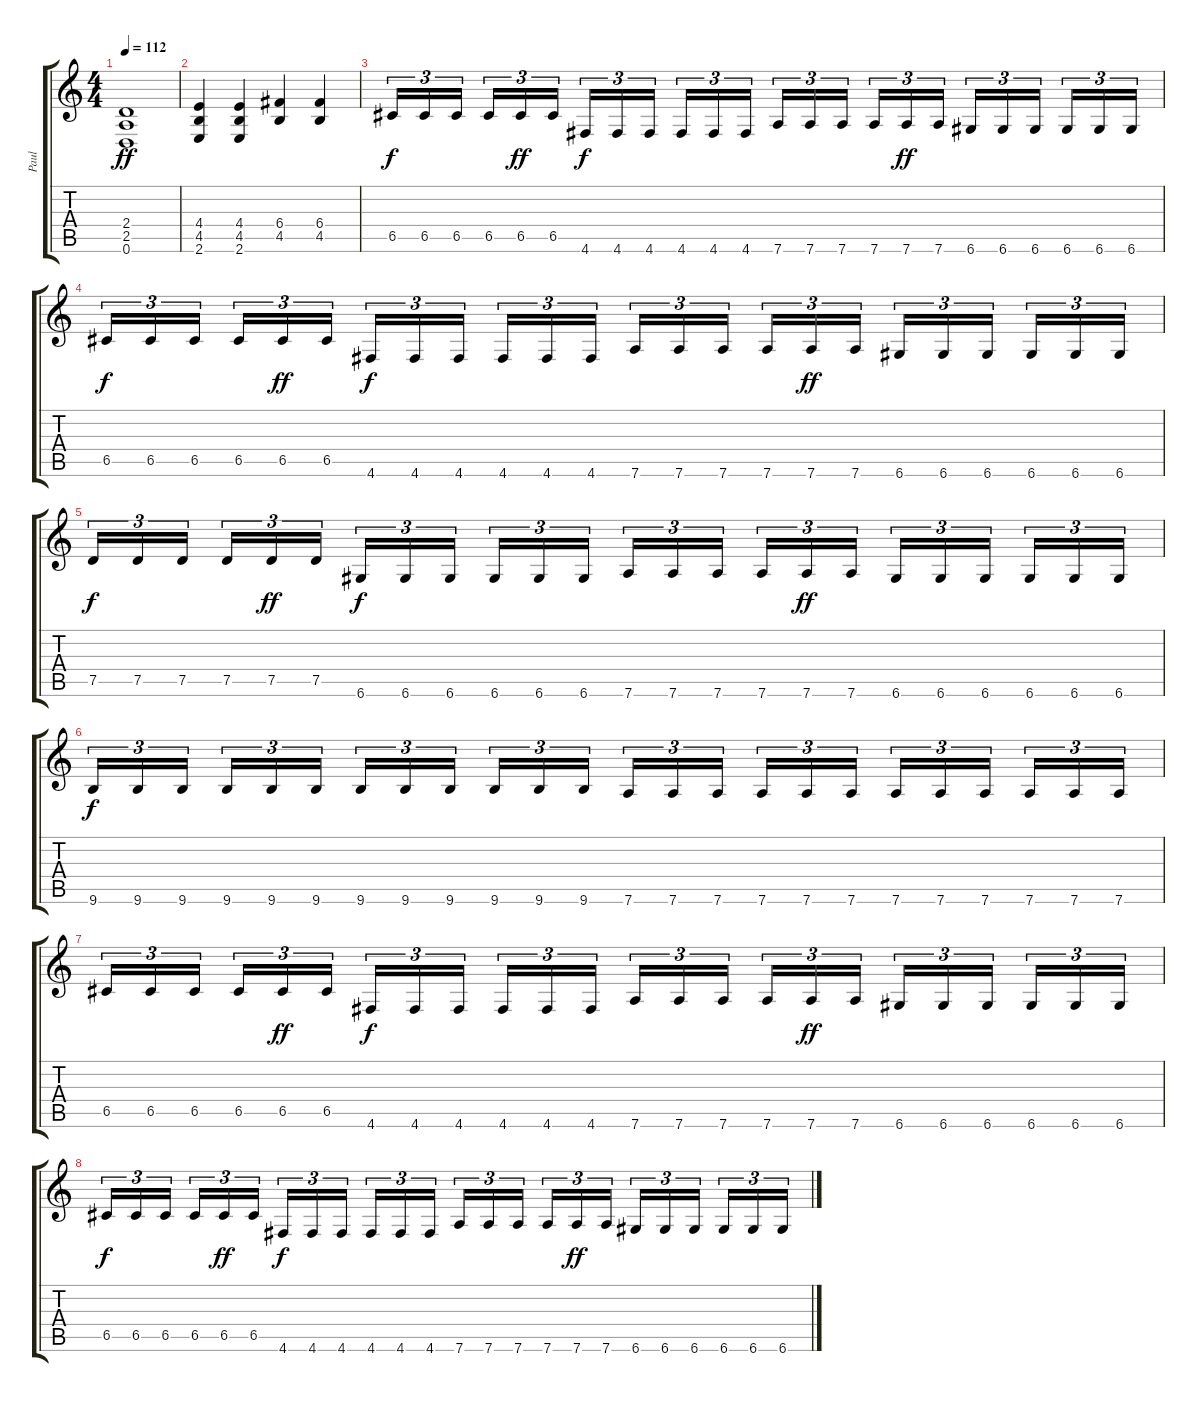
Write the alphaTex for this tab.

\track ("Paul" "Paul") {instrument distortionguitar}
\staff {score tabs}
\tuning (D4 A3 F3 C3 G2 D2) {hide}
\ts (4 4)
\tempo 112
\clef g2
\ks c
(2.4 2.5 0.6).1{dy ff} |
(4.4 4.5 2.6).4 (4.4 4.5 2.6).4 (6.4 4.5).4 (6.4 4.5).4 |
6.5.16{tu (3 2) dy f volume 12} 6.5.16{tu (3 2)} 6.5.16{tu (3 2) beam splitsecondary} 6.5.16{tu (3 2)} 6.5.16{tu (3 2) dy ff} 6.5.16{tu (3 2)} 4.6.16{tu (3 2) dy f} 4.6.16{tu (3 2)} 4.6.16{tu (3 2) beam splitsecondary} 4.6.16{tu (3 2)} 4.6.16{tu (3 2)} 4.6.16{tu (3 2)} 7.6.16{tu (3 2)} 7.6.16{tu (3 2)} 7.6.16{tu (3 2) beam splitsecondary} 7.6.16{tu (3 2)} 7.6.16{tu (3 2) dy ff} 7.6.16{tu (3 2)} 6.6.16{tu (3 2)} 6.6.16{tu (3 2)} 6.6.16{tu (3 2) beam splitsecondary} 6.6.16{tu (3 2)} 6.6.16{tu (3 2)} 6.6.16{tu (3 2)} |
6.5.16{tu (3 2) dy f} 6.5.16{tu (3 2)} 6.5.16{tu (3 2) beam splitsecondary} 6.5.16{tu (3 2)} 6.5.16{tu (3 2) dy ff} 6.5.16{tu (3 2)} 4.6.16{tu (3 2) dy f} 4.6.16{tu (3 2)} 4.6.16{tu (3 2) beam splitsecondary} 4.6.16{tu (3 2)} 4.6.16{tu (3 2)} 4.6.16{tu (3 2)} 7.6.16{tu (3 2)} 7.6.16{tu (3 2)} 7.6.16{tu (3 2) beam splitsecondary} 7.6.16{tu (3 2)} 7.6.16{tu (3 2) dy ff} 7.6.16{tu (3 2)} 6.6.16{tu (3 2)} 6.6.16{tu (3 2)} 6.6.16{tu (3 2) beam splitsecondary} 6.6.16{tu (3 2)} 6.6.16{tu (3 2)} 6.6.16{tu (3 2)} |
7.5.16{tu (3 2) dy f} 7.5.16{tu (3 2)} 7.5.16{tu (3 2) beam splitsecondary} 7.5.16{tu (3 2)} 7.5.16{tu (3 2) dy ff} 7.5.16{tu (3 2)} 6.6.16{tu (3 2) dy f} 6.6.16{tu (3 2)} 6.6.16{tu (3 2) beam splitsecondary} 6.6.16{tu (3 2)} 6.6.16{tu (3 2)} 6.6.16{tu (3 2)} 7.6.16{tu (3 2)} 7.6.16{tu (3 2)} 7.6.16{tu (3 2) beam splitsecondary} 7.6.16{tu (3 2)} 7.6.16{tu (3 2) dy ff} 7.6.16{tu (3 2)} 6.6.16{tu (3 2)} 6.6.16{tu (3 2)} 6.6.16{tu (3 2) beam splitsecondary} 6.6.16{tu (3 2)} 6.6.16{tu (3 2)} 6.6.16{tu (3 2)} |
9.6.16{tu (3 2) dy f} 9.6.16{tu (3 2)} 9.6.16{tu (3 2) beam splitsecondary} 9.6.16{tu (3 2)} 9.6.16{tu (3 2)} 9.6.16{tu (3 2)} 9.6.16{tu (3 2)} 9.6.16{tu (3 2)} 9.6.16{tu (3 2) beam splitsecondary} 9.6.16{tu (3 2)} 9.6.16{tu (3 2)} 9.6.16{tu (3 2)} 7.6.16{tu (3 2)} 7.6.16{tu (3 2)} 7.6.16{tu (3 2) beam splitsecondary} 7.6.16{tu (3 2)} 7.6.16{tu (3 2)} 7.6.16{tu (3 2)} 7.6.16{tu (3 2)} 7.6.16{tu (3 2)} 7.6.16{tu (3 2) beam splitsecondary} 7.6.16{tu (3 2)} 7.6.16{tu (3 2)} 7.6.16{tu (3 2)} |
6.5.16{tu (3 2)} 6.5.16{tu (3 2)} 6.5.16{tu (3 2) beam splitsecondary} 6.5.16{tu (3 2)} 6.5.16{tu (3 2) dy ff} 6.5.16{tu (3 2)} 4.6.16{tu (3 2) dy f} 4.6.16{tu (3 2)} 4.6.16{tu (3 2) beam splitsecondary} 4.6.16{tu (3 2)} 4.6.16{tu (3 2)} 4.6.16{tu (3 2)} 7.6.16{tu (3 2)} 7.6.16{tu (3 2)} 7.6.16{tu (3 2) beam splitsecondary} 7.6.16{tu (3 2)} 7.6.16{tu (3 2) dy ff} 7.6.16{tu (3 2)} 6.6.16{tu (3 2)} 6.6.16{tu (3 2)} 6.6.16{tu (3 2) beam splitsecondary} 6.6.16{tu (3 2)} 6.6.16{tu (3 2)} 6.6.16{tu (3 2)} |
6.5.16{tu (3 2) dy f} 6.5.16{tu (3 2)} 6.5.16{tu (3 2) beam splitsecondary} 6.5.16{tu (3 2)} 6.5.16{tu (3 2) dy ff} 6.5.16{tu (3 2)} 4.6.16{tu (3 2) dy f} 4.6.16{tu (3 2)} 4.6.16{tu (3 2) beam splitsecondary} 4.6.16{tu (3 2)} 4.6.16{tu (3 2)} 4.6.16{tu (3 2)} 7.6.16{tu (3 2)} 7.6.16{tu (3 2)} 7.6.16{tu (3 2) beam splitsecondary} 7.6.16{tu (3 2)} 7.6.16{tu (3 2) dy ff} 7.6.16{tu (3 2)} 6.6.16{tu (3 2)} 6.6.16{tu (3 2)} 6.6.16{tu (3 2) beam splitsecondary} 6.6.16{tu (3 2)} 6.6.16{tu (3 2)} 6.6.16{tu (3 2)}
